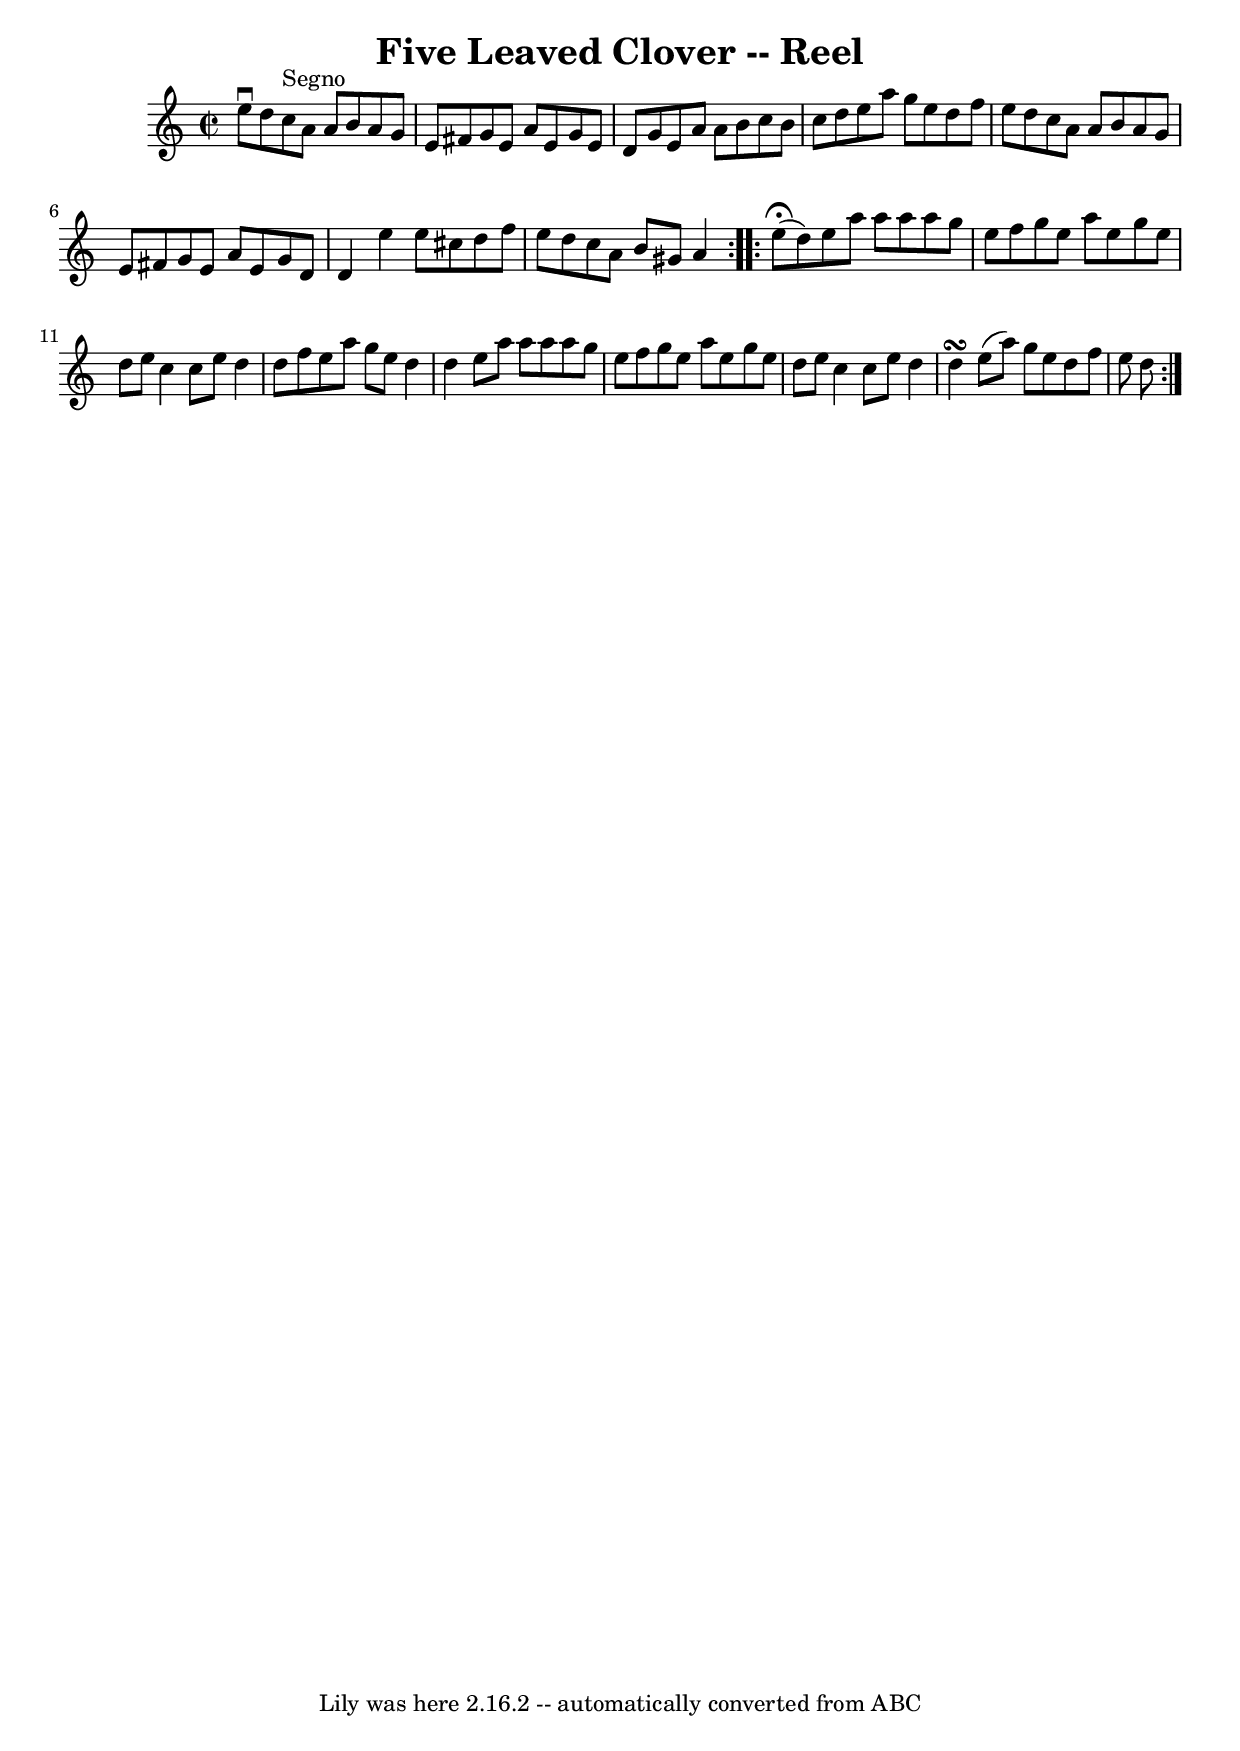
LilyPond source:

\version "2.16.2"
\include "Mammoth.ily"
\header {
  %% book = "Ryan's Mammoth Collection"
  crossRefNumber = "1"
  footnotes = ""
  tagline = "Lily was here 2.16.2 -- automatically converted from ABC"
  title = "Five Leaved Clover -- Reel"

}
voicedefault =  {



  \repeat volta 2 {

    \override Staff.TimeSignature #'style = #'C
    \time 2/2 
    \key a \minor e''8^\downbow d''8    |
    c''8^"Segno"   
    a'8 a'8 b'8 a'8 g'8 e'8 fis'8  |
    g'8 e'8 a'8   
    e'8 g'8 e'8 d'8 g'8  |
    e'8 a'8 a'8 b'8 c''8   
    b'8 c''8 d''8  |
    e''8 a''8 g''8 e''8 d''8 f''8   
    e''8 d''8  |
    c''8 a'8 a'8 b'8 a'8 g'8 e'8    
    fis'8  |
    g'8 e'8 a'8 e'8 g'8 d'8 d'4  |
    
    e''4 e''8 cis''8 d''8 f''8 e''8 d''8  |
    c''8 a'8  
    b'8 gis'8 a'4    
  } 
  \repeat volta 2 {
    e''8^\fermata(d''8) 
    |
    e''8 a''8 a''8 a''8 a''8 g''8 e''8 f''8  
    |
    g''8 e''8 a''8 e''8 g''8 e''8 d''8 e''8  
    |
    c''4 c''8 e''8 d''4 d''8 f''8  |
    e''8    
    a''8 g''8 e''8 d''4 d''4  |
    e''8 a''8 a''8 a''8 
    a''8 g''8 e''8 f''8  |
    g''8 e''8 a''8 e''8    
    g''8 e''8 d''8 e''8  |
    c''4 c''8 e''8 d''4 d''4 
    \turn  |
    e''8 (a''8) g''8 e''8 d''8 f''8 e''8    
    d''8      
  }   

}

\score{
  <<

    \context Staff="default"
    {
      \voicedefault 
      
    }

  >>
  \layout {
    
  }
  \midi {
  }

}
